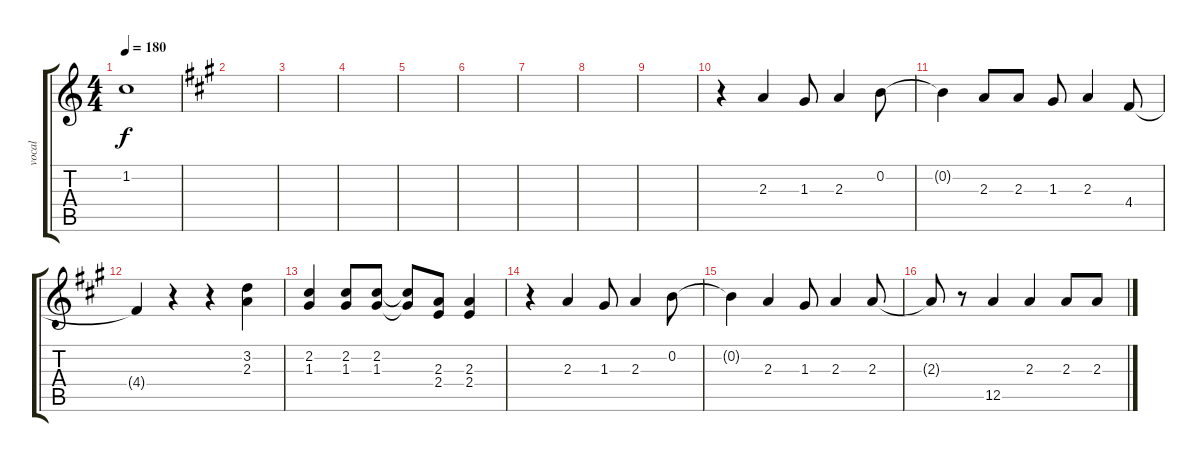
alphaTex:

\track ("vocal" "vocal") {instrument banjo}
\staff {score tabs}
\tuning (E4 B3 G3 D3 A2 E2) {hide}
\displaytranspose 12
\ts (4 4)
\tempo 180
\clef g2
\ks c
1.2.1{dy f} |
\ks a
|
|
|
|
|
|
|
|
r.4 2.3.4 1.3.8 2.3.4 0.2.8 |
0.2{t}.4 2.3.8 2.3.8 1.3.8 2.3.4 4.4.8 |
4.4{t}.4 r.4 r.4 (3.2 2.3).4 |
(2.2 1.3).4 (2.2 1.3).8 (2.2 1.3).8 (2.2{t} 1.3{t}).8 (2.3 2.4).8 (2.3 2.4).4 |
r.4 2.3.4 1.3.8 2.3.4 0.2.8 |
0.2{t}.4 2.3.4 1.3.8 2.3.4 2.3.8 |
2.3{t}.8 r.8 12.5.4 2.3.4 2.3.8 2.3.8
